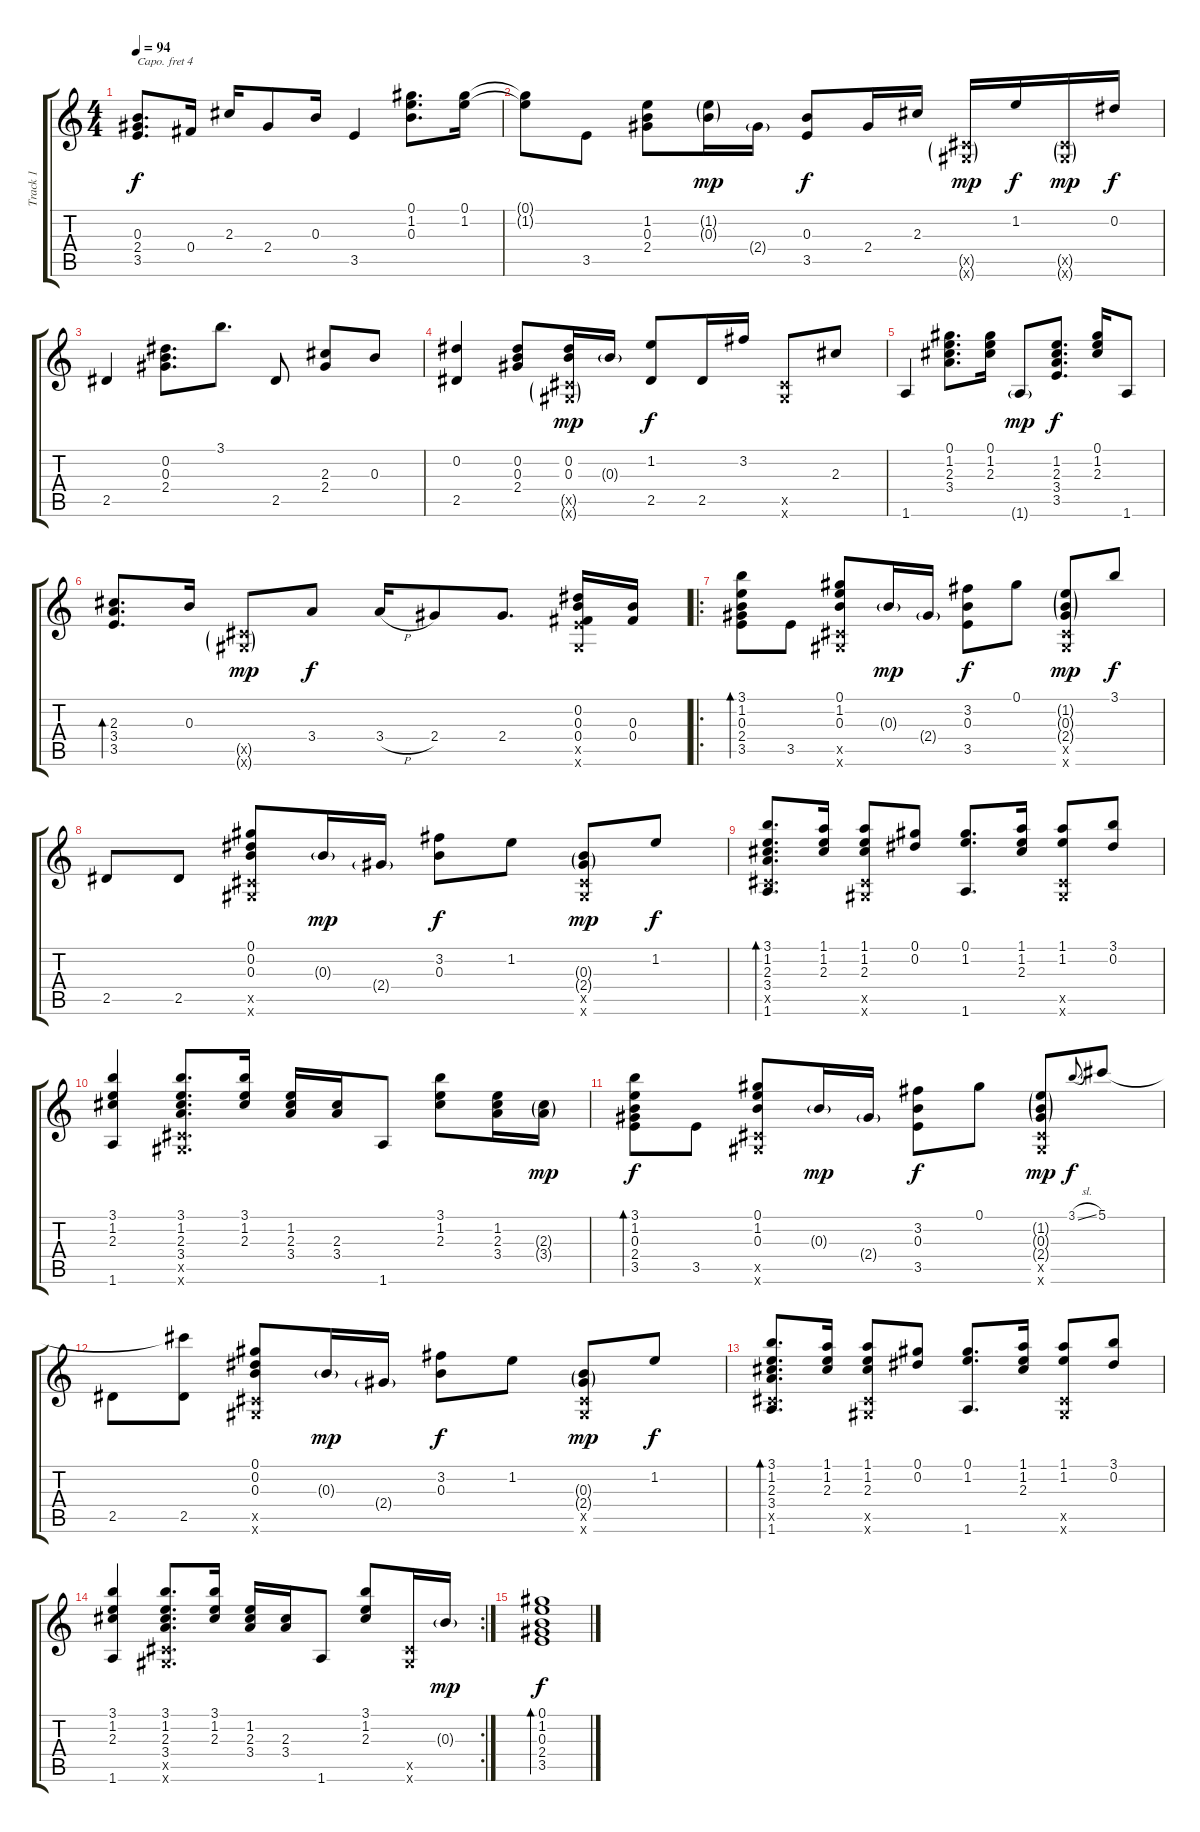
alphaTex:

\track ("Track 1" "Track 1") {instrument acousticguitarsteel}
\staff {score tabs}
\capo 4
\tuning (E4 B3 G3 D3 A2 E2) {hide}
\ts (4 4)
\tempo 94
\clef g2
\ks c
(0.3 2.4 3.5).8{d dy f} 0.4.16 2.3.16 2.4.8 0.3.16 3.5.4 (0.1 1.2 0.3).8{d} (0.1 1.2).16 |
(0.1{t} 1.2{t}).8 3.5.8 (1.2 0.3 2.4).8 (1.2{g} 0.3{g}).16{dy mp} 2.4{g}.16 (0.3 3.5).8{dy f} 2.4.16 2.3.16 (0.5{g x} 0.6{g x}).16{dy mp} 1.2.16{dy f} (0.5{g x} 0.6{g x}).16{dy mp} 0.2.16{dy f} |
2.5.4 (0.2 0.3 2.4).8{d} 3.1.8{d} 2.5.8 (2.3 2.4).8 0.3.8 |
(0.2 2.5).4 (0.2 0.3 2.4).8 (0.2 0.3 0.5{g x} 0.6{g x}).16{dy mp} 0.3{g}.16 (1.2 2.5).8{dy f} 2.5.16 3.2.16 (0.5{x} 0.6{x}).8 2.3.8 |
1.6.4 (0.1 1.2 2.3 3.4).8{d} (0.1 1.2 2.3).16 1.6{g}.8{dy mp} (1.2 2.3 3.4 3.5).8{d dy f} (0.1 1.2 2.3).16 1.6.8 |
(2.3 3.4 3.5).8{d bd 120} 0.3.16 (0.5{g x} 0.6{g x}).8{dy mp} 3.4.8{dy f} 3.4{h}.16 2.4.8 2.4.8{d} (0.2 0.3 0.4 3.5{x} 0.6{x}).16 (0.3 0.4).16 |
\ro
(3.1 1.2 0.3 2.4 3.5).8{bd 60} 3.5.8 (0.1 1.2 0.3 0.5{x} 0.6{x}).8 0.3{g}.16{dy mp} 2.4{g}.16 (3.2 0.3 3.5).8{dy f} 0.1.8 (1.2{g} 0.3{g} 2.4{g} 0.5{x} 0.6{x}).8{dy mp} 3.1.8{dy f} |
2.5.8 2.5.8 (0.1 0.2 0.3 0.5{x} 0.6{x}).8 0.3{g}.16{dy mp} 2.4{g}.16 (3.2 0.3).8{dy f} 1.2.8 (0.3{g} 2.4{g} 0.5{x} 0.6{x}).8{dy mp} 1.2.8{dy f} |
(3.1 1.2 2.3 3.4 0.5{x} 1.6).8{d bd 60} (1.1 1.2 2.3).16 (1.1 1.2 2.3 0.5{x} 0.6{x}).8 (0.1 0.2).8 (0.1 1.2 1.6).8{d} (1.1 1.2 2.3).16 (1.1 1.2 0.5{x} 0.6{x}).8 (3.1 0.2).8 |
(3.1 1.2 2.3 1.6).4 (3.1 1.2 2.3 3.4 0.5{x} 0.6{x}).8{d} (3.1 1.2 2.3).16 (1.2 2.3 3.4).16 (2.3 3.4).16 1.6.8 (3.1 1.2 2.3).8 (1.2 2.3 3.4).16 (2.3{g} 3.4{g}).16{dy mp} |
(3.1 1.2 0.3 2.4 3.5).8{bd 60 dy f} 3.5.8 (0.1 1.2 0.3 0.5{x} 0.6{x}).8 0.3{g}.16{dy mp} 2.4{g}.16 (3.2 0.3 3.5).8{dy f} 0.1.8 (1.2{g} 0.3{g} 2.4{g} 0.5{x} 0.6{x}).8{dy mp} 3.1{sl}.8{gr onbeat dy f} 5.1.8 |
2.5.8 (5.1{t} 2.5).8 (0.1 0.2 0.3 0.5{x} 0.6{x}).8 0.3{g}.16{dy mp} 2.4{g}.16 (3.2 0.3).8{dy f} 1.2.8 (0.3{g} 2.4{g} 0.5{x} 0.6{x}).8{dy mp} 1.2.8{dy f} |
(3.1 1.2 2.3 3.4 0.5{x} 1.6).8{d bd 60} (1.1 1.2 2.3).16 (1.1 1.2 2.3 0.5{x} 0.6{x}).8 (0.1 0.2).8 (0.1 1.2 1.6).8{d} (1.1 1.2 2.3).16 (1.1 1.2 0.5{x} 0.6{x}).8 (3.1 0.2).8 |
\rc 2
(3.1 1.2 2.3 1.6).4 (3.1 1.2 2.3 3.4 0.5{x} 0.6{x}).8{d} (3.1 1.2 2.3).16 (1.2 2.3 3.4).16 (2.3 3.4).16 1.6.8 (3.1 1.2 2.3).8 (0.5{x} 0.6{x}).16 0.3{g}.16{dy mp} |
(0.1 1.2 0.3 2.4 3.5).1{bd 120 dy f}
